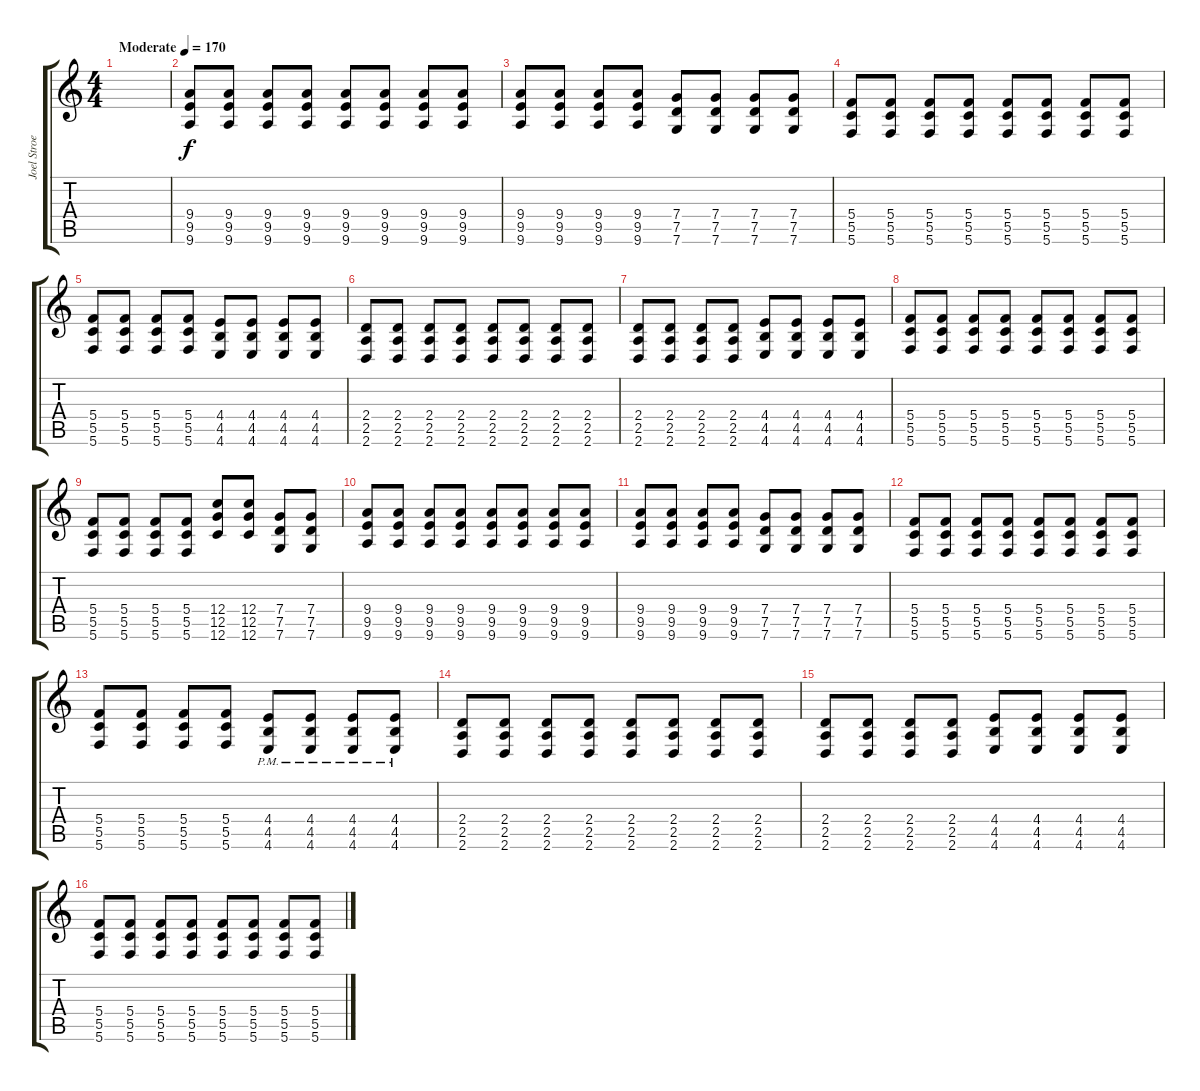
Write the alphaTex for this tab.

\track ("Joel Stroetzel 2" "Joel Stroe") {instrument distortionguitar}
\staff {score tabs}
\tuning (D4 A3 F3 C3 G2 C2) {hide}
\ts (4 4)
\tempo (170 "Moderate")
\clef g2
\ks c
|
(9.4 9.5 9.6).8 (9.4 9.5 9.6).8 (9.4 9.5 9.6).8 (9.4 9.5 9.6).8 (9.4 9.5 9.6).8 (9.4 9.5 9.6).8 (9.4 9.5 9.6).8 (9.4 9.5 9.6).8 |
(9.4 9.5 9.6).8 (9.4 9.5 9.6).8 (9.4 9.5 9.6).8 (9.4 9.5 9.6).8 (7.4 7.5 7.6).8 (7.4 7.5 7.6).8 (7.4 7.5 7.6).8 (7.4 7.5 7.6).8 |
(5.4 5.5 5.6).8 (5.4 5.5 5.6).8 (5.4 5.5 5.6).8 (5.4 5.5 5.6).8 (5.4 5.5 5.6).8 (5.4 5.5 5.6).8 (5.4 5.5 5.6).8 (5.4 5.5 5.6).8 |
(5.4 5.5 5.6).8 (5.4 5.5 5.6).8 (5.4 5.5 5.6).8 (5.4 5.5 5.6).8 (4.4 4.5 4.6).8 (4.4 4.5 4.6).8 (4.4 4.5 4.6).8 (4.4 4.5 4.6).8 |
(2.4 2.5 2.6).8 (2.4 2.5 2.6).8 (2.4 2.5 2.6).8 (2.4 2.5 2.6).8 (2.4 2.5 2.6).8 (2.4 2.5 2.6).8 (2.4 2.5 2.6).8 (2.4 2.5 2.6).8 |
(2.4 2.5 2.6).8 (2.4 2.5 2.6).8 (2.4 2.5 2.6).8 (2.4 2.5 2.6).8 (4.4 4.5 4.6).8 (4.4 4.5 4.6).8 (4.4 4.5 4.6).8 (4.4 4.5 4.6).8 |
(5.4 5.5 5.6).8 (5.4 5.5 5.6).8 (5.4 5.5 5.6).8 (5.4 5.5 5.6).8 (5.4 5.5 5.6).8 (5.4 5.5 5.6).8 (5.4 5.5 5.6).8 (5.4 5.5 5.6).8 |
(5.4 5.5 5.6).8 (5.4 5.5 5.6).8 (5.4 5.5 5.6).8 (5.4 5.5 5.6).8 (12.4 12.5 12.6).8 (12.4 12.5 12.6).8 (7.4 7.5 7.6).8 (7.4 7.5 7.6).8 |
(9.4 9.5 9.6).8 (9.4 9.5 9.6).8 (9.4 9.5 9.6).8 (9.4 9.5 9.6).8 (9.4 9.5 9.6).8 (9.4 9.5 9.6).8 (9.4 9.5 9.6).8 (9.4 9.5 9.6).8 |
(9.4 9.5 9.6).8 (9.4 9.5 9.6).8 (9.4 9.5 9.6).8 (9.4 9.5 9.6).8 (7.4 7.5 7.6).8 (7.4 7.5 7.6).8 (7.4 7.5 7.6).8 (7.4 7.5 7.6).8 |
(5.4 5.5 5.6).8 (5.4 5.5 5.6).8 (5.4 5.5 5.6).8 (5.4 5.5 5.6).8 (5.4 5.5 5.6).8 (5.4 5.5 5.6).8 (5.4 5.5 5.6).8 (5.4 5.5 5.6).8 |
(5.4 5.5 5.6).8 (5.4 5.5 5.6).8 (5.4 5.5 5.6).8 (5.4 5.5 5.6).8 (4.4{pm} 4.5{pm} 4.6{pm}).8 (4.4{pm} 4.5{pm} 4.6{pm}).8 (4.4{pm} 4.5{pm} 4.6{pm}).8 (4.4{pm} 4.5{pm} 4.6{pm}).8 |
(2.4 2.5 2.6).8 (2.4 2.5 2.6).8 (2.4 2.5 2.6).8 (2.4 2.5 2.6).8 (2.4 2.5 2.6).8 (2.4 2.5 2.6).8 (2.4 2.5 2.6).8 (2.4 2.5 2.6).8 |
(2.4 2.5 2.6).8 (2.4 2.5 2.6).8 (2.4 2.5 2.6).8 (2.4 2.5 2.6).8 (4.4 4.5 4.6).8 (4.4 4.5 4.6).8 (4.4 4.5 4.6).8 (4.4 4.5 4.6).8 |
(5.4 5.5 5.6).8 (5.4 5.5 5.6).8 (5.4 5.5 5.6).8 (5.4 5.5 5.6).8 (5.4 5.5 5.6).8 (5.4 5.5 5.6).8 (5.4 5.5 5.6).8 (5.4 5.5 5.6).8
